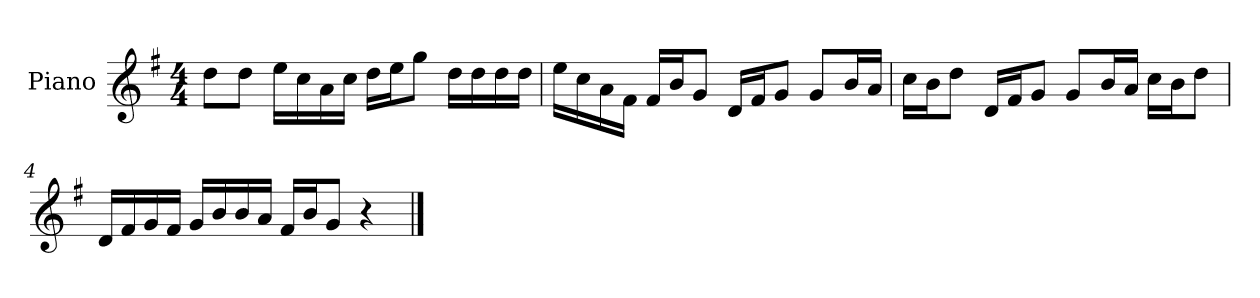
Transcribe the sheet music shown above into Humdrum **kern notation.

**kern
*part1
*staff1
*I"Piano
*I'P-no
*clefG2
*k[f#]
*M4/4
*MM90
=1
8dd\L
8dd\J
16ee\LL
16cc\
16a\
16cc\JJ
16dd\LL
16ee\J
8gg\J
16dd\LL
16dd\
16dd\
16dd\JJ
=2
16ee\LL
16cc\
16a\
16f#\JJ
16f#/LL
16b/J
8g/J
16d/LL
16f#/J
8g/J
8g/L
16b/L
16a/JJ
=3
16cc\LL
16b\J
8dd\J
16d/LL
16f#/J
8g/J
8g/L
16b/L
16a/JJ
16cc\LL
16b\J
8dd\J
!!LO:LB:g=z
=4
16d/LL
16f#/
16g/
16f#/JJ
16g/LL
16b/
16b/
16a/JJ
16f#/LL
16b/J
8g/J
4r
==
*-
